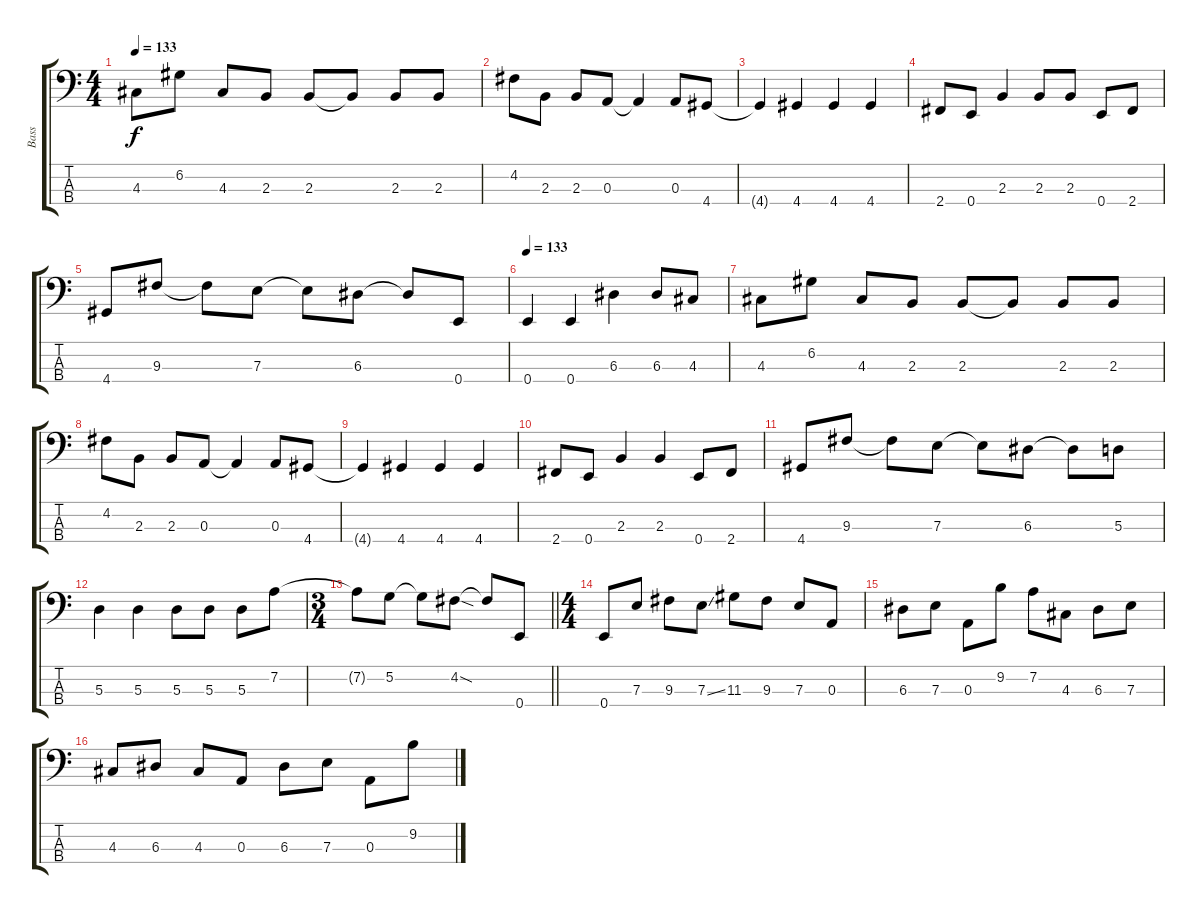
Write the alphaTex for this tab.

\track ("Bass" "Bass") {instrument electricbassfinger}
\staff {score tabs}
\tuning (G2 D2 A1 E1) {hide}
\ts (4 4)
\tempo 133
\clef f4
\ks c
4.3.8{dy f} 6.2.8 4.3.8 2.3.8 2.3.8 2.3{t}.8 2.3.8 2.3.8 |
4.2.8 2.3.8 2.3.8 0.3.8 0.3{t}.4 0.3.8 4.4.8 |
4.4{t}.4 4.4.4 4.4.4 4.4.4 |
2.4.8 0.4.8 2.3.4 2.3.8 2.3.8 0.4.8 2.4.8 |
4.4.8 9.3.8 9.3{t}.8 7.3.8 7.3{t}.8 6.3.8 6.3{t}.8 0.4.8 |
\tempo 133
0.4.4 0.4.4 6.3.4 6.3.8 4.3.8 |
4.3.8 6.2.8 4.3.8 2.3.8 2.3.8 2.3{t}.8 2.3.8 2.3.8 |
4.2.8 2.3.8 2.3.8 0.3.8 0.3{t}.4 0.3.8 4.4.8 |
4.4{t}.4 4.4.4 4.4.4 4.4.4 |
2.4.8 0.4.8 2.3.4 2.3.4 0.4.8 2.4.8 |
4.4.8 9.3.8 9.3{t}.8 7.3.8 7.3{t}.8 6.3.8 6.3{t}.8 5.3.8 |
5.3.4 5.3.4 5.3.8 5.3.8 5.3.8 7.2.8 |
\ts (3 4)
\barLineRight lightlight
7.2{t}.8 5.2.8 5.2{t}.8 4.2{sod}.8 4.2{t}.8 0.4.8 |
\ts (4 4)
0.4.8 7.3.8 9.3.8 7.3{ss}.8 11.3.8 9.3.8 7.3.8 0.3.8 |
6.3.8 7.3.8 0.3.8 9.2.8 7.2.8 4.3.8 6.3.8 7.3.8 |
4.3.8 6.3.8 4.3.8 0.3.8 6.3.8 7.3.8 0.3.8 9.2.8
